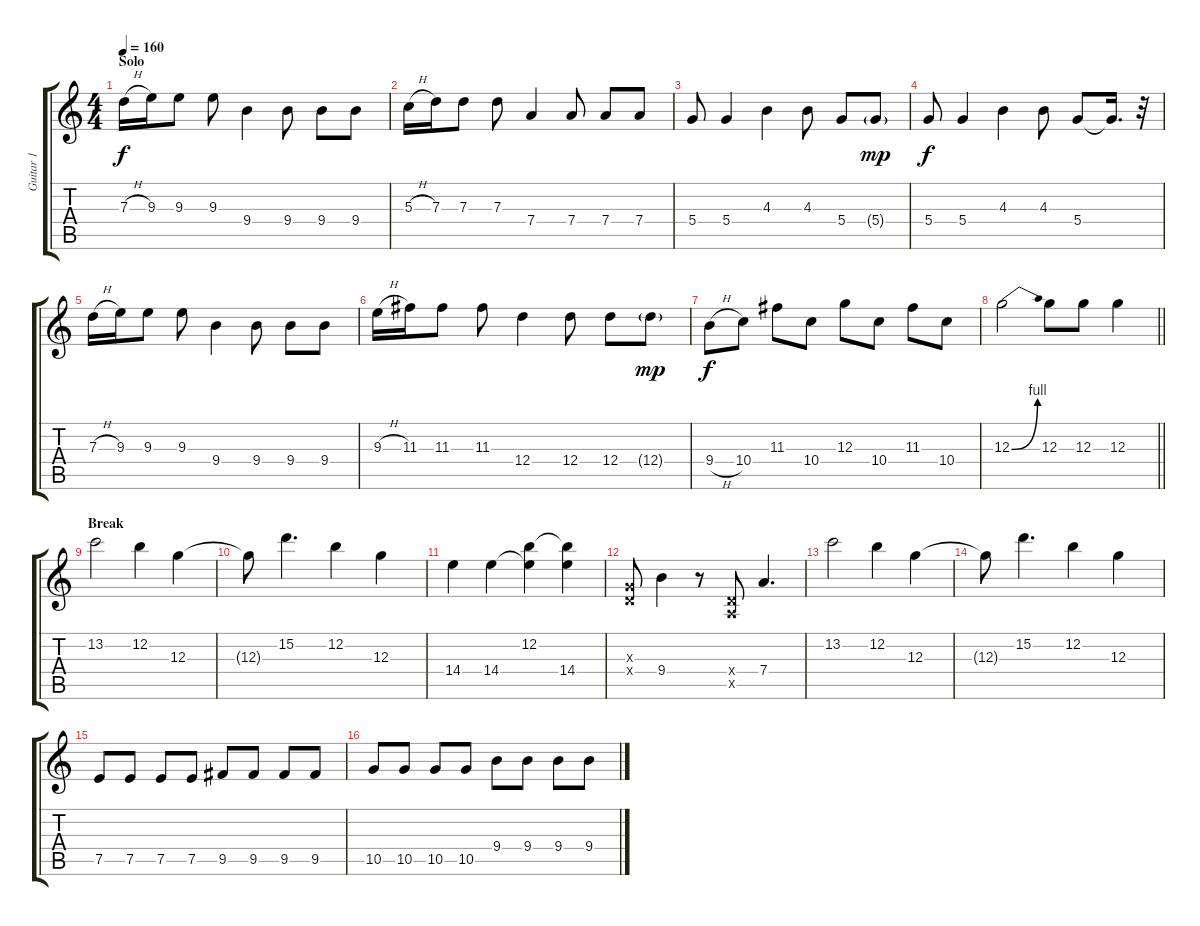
\track ("Guitar 1" "Guitar 1") {instrument distortionguitar}
\staff {score tabs}
\tuning (E4 B3 G3 D3 A2 D2) {hide}
\ts (4 4)
\section ("" "Solo")
\tempo 160
\clef g2
\ks c
7.3{h}.16{dy f volume 15} 9.3.16 9.3.8 9.3.8 9.4.4 9.4.8 9.4.8 9.4.8 |
5.3{h}.16 7.3.16 7.3.8 7.3.8 7.4.4 7.4.8 7.4.8 7.4.8 |
5.4.8 5.4.4 4.3.4 4.3.8 5.4.8 5.4{g}.8{dy mp} |
5.4.8{dy f} 5.4.4 4.3.4 4.3.8 5.4.8 5.4{t}.16{d} r.32 |
7.3{h}.16 9.3.16 9.3.8 9.3.8 9.4.4 9.4.8 9.4.8 9.4.8 |
9.3{h}.16 11.3.16 11.3.8 11.3.8 12.4.4 12.4.8 12.4.8 12.4{g}.8{dy mp} |
9.4{h}.8{dy f} 10.4.8 11.3.8 10.4.8 12.3.8 10.4.8 11.3.8 10.4.8 |
\barLineRight lightlight
12.3{be (bend 0 0 60 4)}.2 12.3.8 12.3.8 12.3.4 |
\section ("" "Break")
13.2.2 12.2.4 12.3.4 |
12.3{t}.8 15.2.4{d} 12.2.4 12.3.4 |
14.4.4 14.4.4 (12.2 14.4{t}).4 (12.2{t} 14.4).4 |
(0.3{x} 0.4{x}).8 9.4.4 r.8 (0.4{x} 0.5{x}).8 7.4.4{d} |
13.2.2 12.2.4 12.3.4 |
12.3{t}.8 15.2.4{d} 12.2.4 12.3.4 |
7.5.8 7.5.8 7.5.8 7.5.8 9.5.8 9.5.8 9.5.8 9.5.8 |
10.5.8 10.5.8 10.5.8 10.5.8 9.4.8 9.4.8 9.4.8 9.4.8
